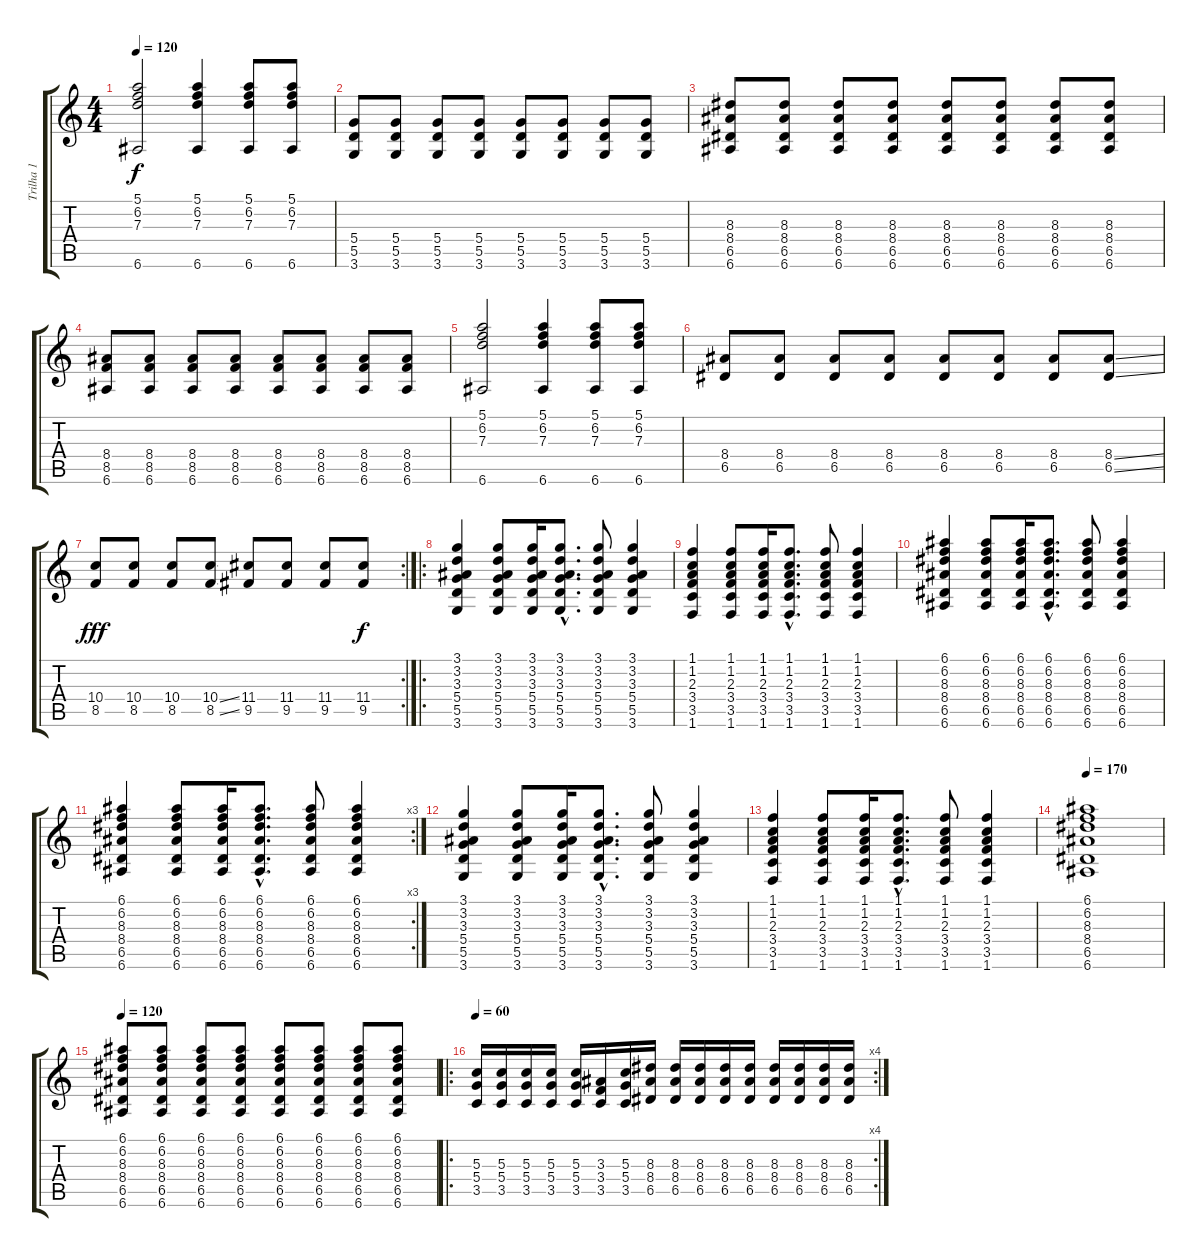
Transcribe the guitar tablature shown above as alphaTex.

\track ("Trilha 1" "Trilha 1") {instrument acousticguitarsteel}
\staff {score tabs}
\tuning (E4 B3 G3 D3 A2 E2) {hide}
\ts (4 4)
\tempo 120
\clef g2
\ks c
(5.1 6.2 7.3 6.6).2{dy f} (5.1 6.2 7.3 6.6).4 (5.1 6.2 7.3 6.6).8 (5.1 6.2 7.3 6.6).8 |
(5.4 5.5 3.6).8 (5.4 5.5 3.6).8 (5.4 5.5 3.6).8 (5.4 5.5 3.6).8 (5.4 5.5 3.6).8 (5.4 5.5 3.6).8 (5.4 5.5 3.6).8 (5.4 5.5 3.6).8 |
(8.3 8.4 6.5 6.6).8 (8.3 8.4 6.5 6.6).8 (8.3 8.4 6.5 6.6).8 (8.3 8.4 6.5 6.6).8 (8.3 8.4 6.5 6.6).8 (8.3 8.4 6.5 6.6).8 (8.3 8.4 6.5 6.6).8 (8.3 8.4 6.5 6.6).8 |
(8.4 8.5 6.6).8 (8.4 8.5 6.6).8 (8.4 8.5 6.6).8 (8.4 8.5 6.6).8 (8.4 8.5 6.6).8 (8.4 8.5 6.6).8 (8.4 8.5 6.6).8 (8.4 8.5 6.6).8 |
(5.1 6.2 7.3 6.6).2 (5.1 6.2 7.3 6.6).4 (5.1 6.2 7.3 6.6).8 (5.1 6.2 7.3 6.6).8 |
(8.4 6.5).8 (8.4 6.5).8 (8.4 6.5).8 (8.4 6.5).8 (8.4 6.5).8 (8.4 6.5).8 (8.4 6.5).8 (8.4{ss} 6.5{ss}).8 |
\rc 2
(10.4 8.5).8{dy fff} (10.4 8.5).8 (10.4 8.5).8 (10.4{ss} 8.5{ss}).8 (11.4 9.5).8 (11.4 9.5).8 (11.4 9.5).8 (11.4 9.5).8{dy f} |
\ro
(3.1 3.2 3.3 5.4 5.5 3.6).4 (3.1 3.2 3.3 5.4 5.5 3.6).8 (3.1 3.2 3.3 5.4 5.5 3.6).16 (3.1{hac} 3.2{hac} 3.3{hac} 5.4{hac} 5.5{hac} 3.6{hac}).8{d} (3.1 3.2 3.3 5.4 5.5 3.6).8 (3.1 3.2 3.3 5.4 5.5 3.6).4 |
(1.1 1.2 2.3 3.4 3.5 1.6).4 (1.1 1.2 2.3 3.4 3.5 1.6).8 (1.1 1.2 2.3 3.4 3.5 1.6).16 (1.1{hac} 1.2{hac} 2.3{hac} 3.4{hac} 3.5{hac} 1.6{hac}).8{d} (1.1 1.2 2.3 3.4 3.5 1.6).8 (1.1 1.2 2.3 3.4 3.5 1.6).4 |
(6.1 6.2 8.3 8.4 6.5 6.6).4 (6.1 6.2 8.3 8.4 6.5 6.6).8 (6.1 6.2 8.3 8.4 6.5 6.6).16 (6.1{hac} 6.2{hac} 8.3{hac} 8.4{hac} 6.5{hac} 6.6{hac}).8{d} (6.1 6.2 8.3 8.4 6.5 6.6).8 (6.1 6.2 8.3 8.4 6.5 6.6).4 |
\rc 3
(6.1 6.2 8.3 8.4 6.5 6.6).4 (6.1 6.2 8.3 8.4 6.5 6.6).8 (6.1 6.2 8.3 8.4 6.5 6.6).16 (6.1{hac} 6.2{hac} 8.3{hac} 8.4{hac} 6.5{hac} 6.6{hac}).8{d} (6.1 6.2 8.3 8.4 6.5 6.6).8 (6.1 6.2 8.3 8.4 6.5 6.6).4 |
(3.1 3.2 3.3 5.4 5.5 3.6).4 (3.1 3.2 3.3 5.4 5.5 3.6).8 (3.1 3.2 3.3 5.4 5.5 3.6).16 (3.1{hac} 3.2{hac} 3.3{hac} 5.4{hac} 5.5{hac} 3.6{hac}).8{d} (3.1 3.2 3.3 5.4 5.5 3.6).8 (3.1 3.2 3.3 5.4 5.5 3.6).4 |
(1.1 1.2 2.3 3.4 3.5 1.6).4 (1.1 1.2 2.3 3.4 3.5 1.6).8 (1.1 1.2 2.3 3.4 3.5 1.6).16 (1.1{hac} 1.2{hac} 2.3{hac} 3.4{hac} 3.5{hac} 1.6{hac}).8{d} (1.1 1.2 2.3 3.4 3.5 1.6).8 (1.1 1.2 2.3 3.4 3.5 1.6).4 |
\tempo 170
(6.1 6.2 8.3 8.4 6.5 6.6).1 |
\tempo 120
(6.1 6.2 8.3 8.4 6.5 6.6).8{volume 0} (6.1 6.2 8.3 8.4 6.5 6.6).8{volume 9} (6.1 6.2 8.3 8.4 6.5 6.6).8 (6.1 6.2 8.3 8.4 6.5 6.6).8 (6.1 6.2 8.3 8.4 6.5 6.6).8 (6.1 6.2 8.3 8.4 6.5 6.6).8 (6.1 6.2 8.3 8.4 6.5 6.6).8 (6.1 6.2 8.3 8.4 6.5 6.6).8 |
\ro
\rc 4
\tempo 60
(5.3 5.4 3.5).16 (5.3 5.4 3.5).16 (5.3 5.4 3.5).16 (5.3 5.4 3.5).16 (5.3 5.4 3.5).16 (3.3 3.4 3.5).16 (5.3 5.4 3.5).16 (8.3 8.4 6.5).16 (8.3 8.4 6.5).16 (8.3 8.4 6.5).16 (8.3 8.4 6.5).16 (8.3 8.4 6.5).16 (8.3 8.4 6.5).16 (8.3 8.4 6.5).16 (8.3 8.4 6.5).16 (8.3 8.4 6.5).16
